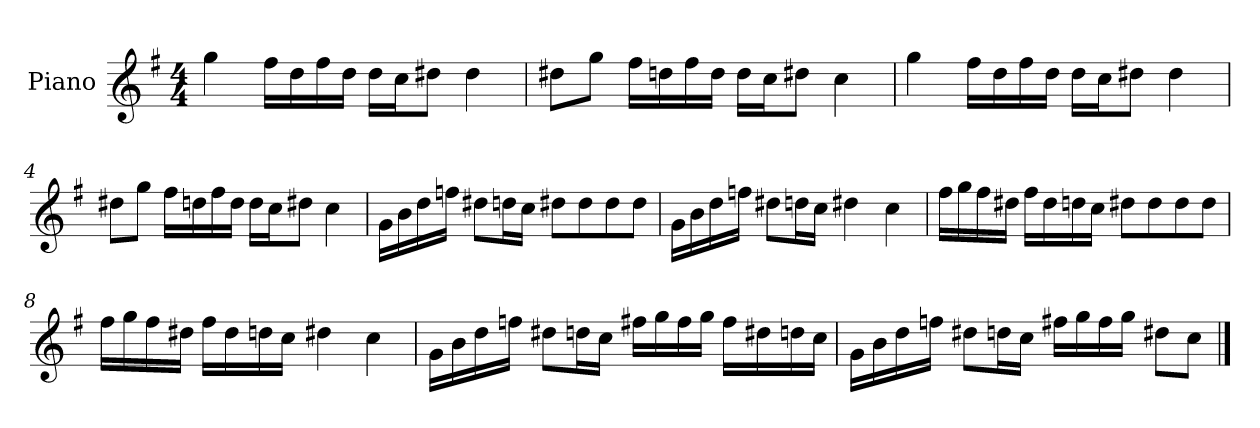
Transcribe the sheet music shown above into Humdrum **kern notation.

**kern
*part1
*staff1
*I"Piano
*I'P-no
*clefG2
*k[f#]
*M4/4
*MM90
=1
4gg\
16ff#\LL
16dd\
16ff#\
16dd\JJ
16dd\LL
16cc\J
8dd#X\J
4dd#\
=2
8dd#X\L
8gg\J
16ff#\LL
16ddn\
16ff#\
16dd\JJ
16dd\LL
16cc\J
8dd#X\J
4cc\
=3
4gg\
16ff#\LL
16dd\
16ff#\
16dd\JJ
16dd\LL
16cc\J
8dd#X\J
4dd#\
!!LO:LB:g=z
=4
8dd#X\L
8gg\J
16ff#\LL
16ddn\
16ff#\
16dd\JJ
16dd\LL
16cc\J
8dd#X\J
4cc\
=5
16g\LL
16b\
16dd\
16ffn\JJ
8dd#X\L
16ddn\L
16cc\JJ
8dd#X\L
8dd#\
8dd#\
8dd#\J
=6
16g\LL
16b\
16dd\
16ffn\JJ
8dd#X\L
16ddn\L
16cc\JJ
4dd#X\
4cc\
!!LO:LB:g=z
=7
16ff#\LL
16gg\
16ff#\
16dd#X\JJ
16ff#\LL
16dd#\
16ddn\
16cc\JJ
8dd#X\L
8dd#\
8dd#\
8dd#\J
=8
16ff#\LL
16gg\
16ff#\
16dd#X\JJ
16ff#\LL
16dd#\
16ddn\
16cc\JJ
4dd#X\
4cc\
=9
16g\LL
16b\
16dd\
16ffn\JJ
8dd#X\L
16ddn\L
16cc\JJ
16ff#X\LL
16gg\
16ff#\
16gg\JJ
16ff#\LL
16dd#X\
16ddn\
16cc\JJ
!!LO:LB:g=z
=10
16g\LL
16b\
16dd\
16ffn\JJ
8dd#X\L
16ddn\L
16cc\JJ
16ff#X\LL
16gg\
16ff#\
16gg\JJ
8dd#X\L
8cc\J
==
*-
